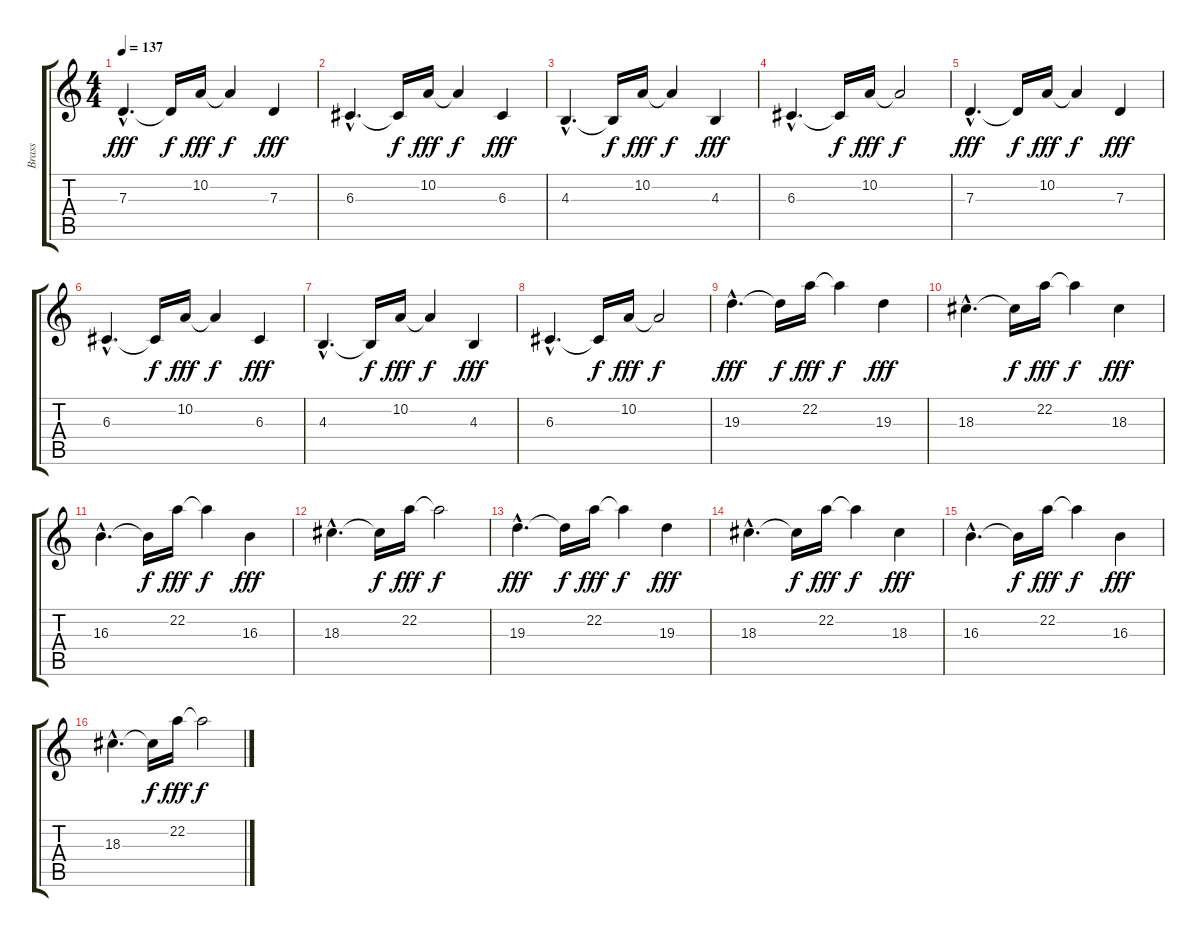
\track ("Brass" "Brass") {instrument brasssection}
\staff {score tabs}
\tuning (E4 B3 G3 D3 A2 E2) {hide}
\ts (4 4)
\tempo 137
\clef g2
\ks c
7.3{hac}.4{d dy fff volume 15 instrument frenchhorn} 7.3{t}.16{dy f} 10.2.16{dy fff} 10.2{t}.4{dy f} 7.3.4{dy fff} |
6.3{hac}.4{d} 6.3{t}.16{dy f} 10.2.16{dy fff} 10.2{t}.4{dy f} 6.3.4{dy fff} |
4.3{hac}.4{d} 4.3{t}.16{dy f} 10.2.16{dy fff} 10.2{t}.4{dy f} 4.3.4{dy fff} |
6.3{hac}.4{d} 6.3{t}.16{dy f} 10.2.16{dy fff} 10.2{t}.2{dy f} |
7.3{hac}.4{d dy fff volume 15 instrument frenchhorn} 7.3{t}.16{dy f} 10.2.16{dy fff} 10.2{t}.4{dy f} 7.3.4{dy fff} |
6.3{hac}.4{d} 6.3{t}.16{dy f} 10.2.16{dy fff} 10.2{t}.4{dy f} 6.3.4{dy fff} |
4.3{hac}.4{d} 4.3{t}.16{dy f} 10.2.16{dy fff} 10.2{t}.4{dy f} 4.3.4{dy fff} |
6.3{hac}.4{d} 6.3{t}.16{dy f} 10.2.16{dy fff} 10.2{t}.2{dy f} |
19.3{hac}.4{d dy fff volume 15 instrument synthbrass2} 19.3{t}.16{dy f} 22.2.16{dy fff} 22.2{t}.4{dy f} 19.3.4{dy fff} |
18.3{hac}.4{d} 18.3{t}.16{dy f} 22.2.16{dy fff} 22.2{t}.4{dy f} 18.3.4{dy fff} |
16.3{hac}.4{d} 16.3{t}.16{dy f} 22.2.16{dy fff} 22.2{t}.4{dy f} 16.3.4{dy fff} |
18.3{hac}.4{d} 18.3{t}.16{dy f} 22.2.16{dy fff} 22.2{t}.2{dy f} |
19.3{hac}.4{d dy fff volume 15 instrument synthbrass2} 19.3{t}.16{dy f} 22.2.16{dy fff} 22.2{t}.4{dy f} 19.3.4{dy fff} |
18.3{hac}.4{d} 18.3{t}.16{dy f} 22.2.16{dy fff} 22.2{t}.4{dy f} 18.3.4{dy fff} |
16.3{hac}.4{d} 16.3{t}.16{dy f} 22.2.16{dy fff} 22.2{t}.4{dy f} 16.3.4{dy fff} |
18.3{hac}.4{d} 18.3{t}.16{dy f} 22.2.16{dy fff} 22.2{t}.2{dy f}
